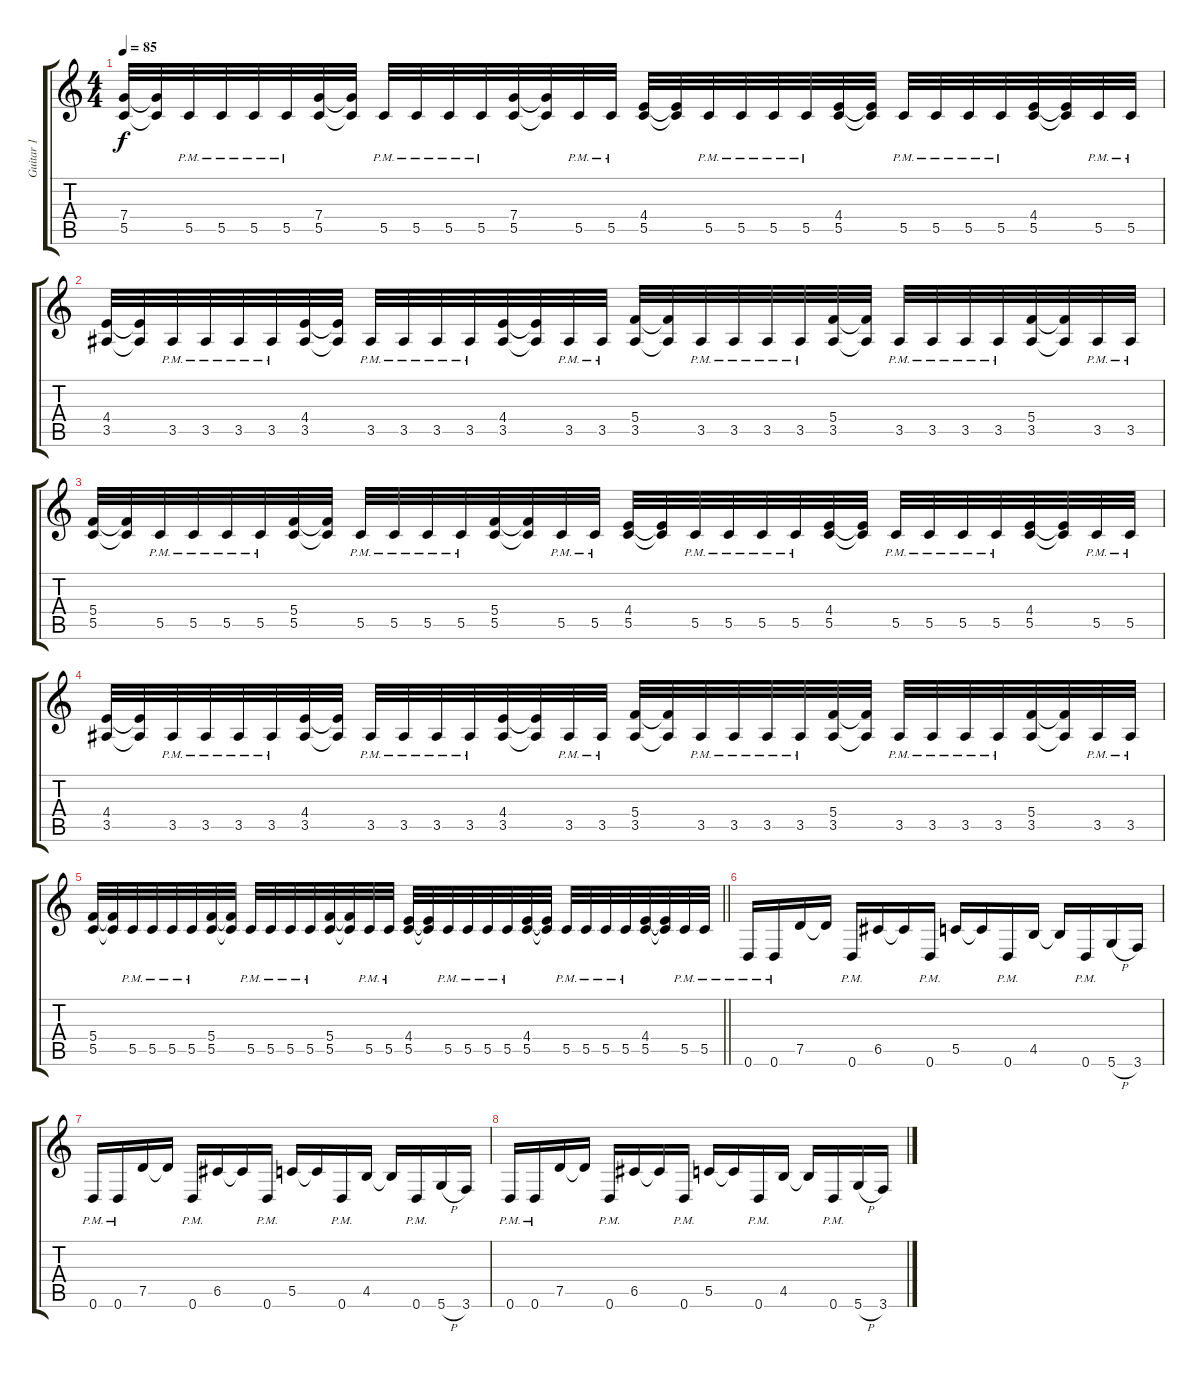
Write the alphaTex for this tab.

\track ("Guitar 1" "Guitar 1") {instrument distortionguitar}
\staff {score tabs}
\tuning (D4 A3 F3 C3 G2 D2) {hide}
\ts (4 4)
\tempo 85
\clef g2
\ks c
(7.4 5.5).32{dy f} (7.4{t} 5.5{t}).32 5.5{pm}.32 5.5{pm}.32 5.5{pm}.32 5.5{pm}.32 (7.4 5.5).32 (7.4{t} 5.5{t}).32 5.5{pm}.32 5.5{pm}.32 5.5{pm}.32 5.5{pm}.32 (7.4 5.5).32 (7.4{t} 5.5{t}).32 5.5{pm}.32 5.5{pm}.32 (4.4 5.5).32 (4.4{t} 5.5{t}).32 5.5{pm}.32 5.5{pm}.32 5.5{pm}.32 5.5{pm}.32 (4.4 5.5).32 (4.4{t} 5.5{t}).32 5.5{pm}.32 5.5{pm}.32 5.5{pm}.32 5.5{pm}.32 (4.4 5.5).32 (4.4{t} 5.5{t}).32 5.5{pm}.32 5.5{pm}.32 |
(4.4 3.5).32 (4.4{t} 3.5{t}).32 3.5{pm}.32 3.5{pm}.32 3.5{pm}.32 3.5{pm}.32 (4.4 3.5).32 (4.4{t} 3.5{t}).32 3.5{pm}.32 3.5{pm}.32 3.5{pm}.32 3.5{pm}.32 (4.4 3.5).32 (4.4{t} 3.5{t}).32 3.5{pm}.32 3.5{pm}.32 (5.4 3.5).32 (5.4{t} 3.5{t}).32 3.5{pm}.32 3.5{pm}.32 3.5{pm}.32 3.5{pm}.32 (5.4 3.5).32 (5.4{t} 3.5{t}).32 3.5{pm}.32 3.5{pm}.32 3.5{pm}.32 3.5{pm}.32 (5.4 3.5).32 (5.4{t} 3.5{t}).32 3.5{pm}.32 3.5{pm}.32 |
(5.4 5.5).32 (5.4{t} 5.5{t}).32 5.5{pm}.32 5.5{pm}.32 5.5{pm}.32 5.5{pm}.32 (5.4 5.5).32 (5.4{t} 5.5{t}).32 5.5{pm}.32 5.5{pm}.32 5.5{pm}.32 5.5{pm}.32 (5.4 5.5).32 (5.4{t} 5.5{t}).32 5.5{pm}.32 5.5{pm}.32 (4.4 5.5).32 (4.4{t} 5.5{t}).32 5.5{pm}.32 5.5{pm}.32 5.5{pm}.32 5.5{pm}.32 (4.4 5.5).32 (4.4{t} 5.5{t}).32 5.5{pm}.32 5.5{pm}.32 5.5{pm}.32 5.5{pm}.32 (4.4 5.5).32 (4.4{t} 5.5{t}).32 5.5{pm}.32 5.5{pm}.32 |
(4.4 3.5).32 (4.4{t} 3.5{t}).32 3.5{pm}.32 3.5{pm}.32 3.5{pm}.32 3.5{pm}.32 (4.4 3.5).32 (4.4{t} 3.5{t}).32 3.5{pm}.32 3.5{pm}.32 3.5{pm}.32 3.5{pm}.32 (4.4 3.5).32 (4.4{t} 3.5{t}).32 3.5{pm}.32 3.5{pm}.32 (5.4 3.5).32 (5.4{t} 3.5{t}).32 3.5{pm}.32 3.5{pm}.32 3.5{pm}.32 3.5{pm}.32 (5.4 3.5).32 (5.4{t} 3.5{t}).32 3.5{pm}.32 3.5{pm}.32 3.5{pm}.32 3.5{pm}.32 (5.4 3.5).32 (5.4{t} 3.5{t}).32 3.5{pm}.32 3.5{pm}.32 |
\barLineRight lightlight
(5.4 5.5).32 (5.4{t} 5.5{t}).32 5.5{pm}.32 5.5{pm}.32 5.5{pm}.32 5.5{pm}.32 (5.4 5.5).32 (5.4{t} 5.5{t}).32 5.5{pm}.32 5.5{pm}.32 5.5{pm}.32 5.5{pm}.32 (5.4 5.5).32 (5.4{t} 5.5{t}).32 5.5{pm}.32 5.5{pm}.32 (4.4 5.5).32 (4.4{t} 5.5{t}).32 5.5{pm}.32 5.5{pm}.32 5.5{pm}.32 5.5{pm}.32 (4.4 5.5).32 (4.4{t} 5.5{t}).32 5.5{pm}.32 5.5{pm}.32 5.5{pm}.32 5.5{pm}.32 (4.4 5.5).32 (4.4{t} 5.5{t}).32 5.5{pm}.32 5.5{pm}.32 |
0.6{pm}.16 0.6{pm}.16 7.5.16 7.5{t}.16 0.6{pm}.16 6.5.16 6.5{t}.16 0.6{pm}.16 5.5.16 5.5{t}.16 0.6{pm}.16 4.5.16 4.5{t}.16 0.6{pm}.16 5.6{h}.16 3.6.16 |
0.6{pm}.16 0.6{pm}.16 7.5.16 7.5{t}.16 0.6{pm}.16 6.5.16 6.5{t}.16 0.6{pm}.16 5.5.16 5.5{t}.16 0.6{pm}.16 4.5.16 4.5{t}.16 0.6{pm}.16 5.6{h}.16 3.6.16 |
0.6{pm}.16 0.6{pm}.16 7.5.16 7.5{t}.16 0.6{pm}.16 6.5.16 6.5{t}.16 0.6{pm}.16 5.5.16 5.5{t}.16 0.6{pm}.16 4.5.16 4.5{t}.16 0.6{pm}.16 5.6{h}.16 3.6.16
